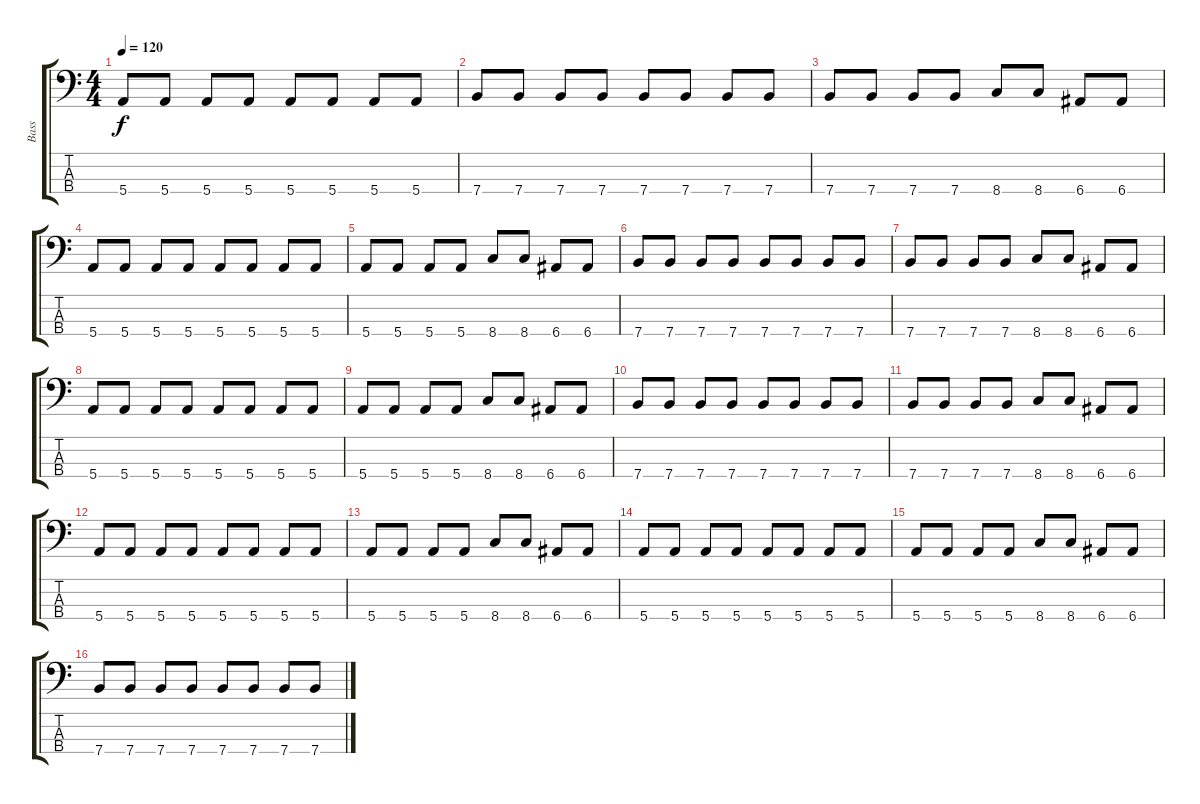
\track ("Bass" "Bass") {instrument electricbassfinger}
\staff {score tabs}
\tuning (G2 D2 A1 E1) {hide}
\ts (4 4)
\tempo 120
\clef f4
\ks c
5.4.8{dy f} 5.4.8 5.4.8 5.4.8 5.4.8 5.4.8 5.4.8 5.4.8 |
7.4.8 7.4.8 7.4.8 7.4.8 7.4.8 7.4.8 7.4.8 7.4.8 |
7.4.8 7.4.8 7.4.8 7.4.8 8.4.8 8.4.8 6.4.8 6.4.8 |
5.4.8 5.4.8 5.4.8 5.4.8 5.4.8 5.4.8 5.4.8 5.4.8 |
5.4.8 5.4.8 5.4.8 5.4.8 8.4.8 8.4.8 6.4.8 6.4.8 |
7.4.8 7.4.8 7.4.8 7.4.8 7.4.8 7.4.8 7.4.8 7.4.8 |
7.4.8 7.4.8 7.4.8 7.4.8 8.4.8 8.4.8 6.4.8 6.4.8 |
5.4.8 5.4.8 5.4.8 5.4.8 5.4.8 5.4.8 5.4.8 5.4.8 |
5.4.8 5.4.8 5.4.8 5.4.8 8.4.8 8.4.8 6.4.8 6.4.8 |
7.4.8 7.4.8 7.4.8 7.4.8 7.4.8 7.4.8 7.4.8 7.4.8 |
7.4.8 7.4.8 7.4.8 7.4.8 8.4.8 8.4.8 6.4.8 6.4.8 |
5.4.8 5.4.8 5.4.8 5.4.8 5.4.8 5.4.8 5.4.8 5.4.8 |
5.4.8 5.4.8 5.4.8 5.4.8 8.4.8 8.4.8 6.4.8 6.4.8 |
5.4.8 5.4.8 5.4.8 5.4.8 5.4.8 5.4.8 5.4.8 5.4.8 |
5.4.8 5.4.8 5.4.8 5.4.8 8.4.8 8.4.8 6.4.8 6.4.8 |
7.4.8 7.4.8 7.4.8 7.4.8 7.4.8 7.4.8 7.4.8 7.4.8
